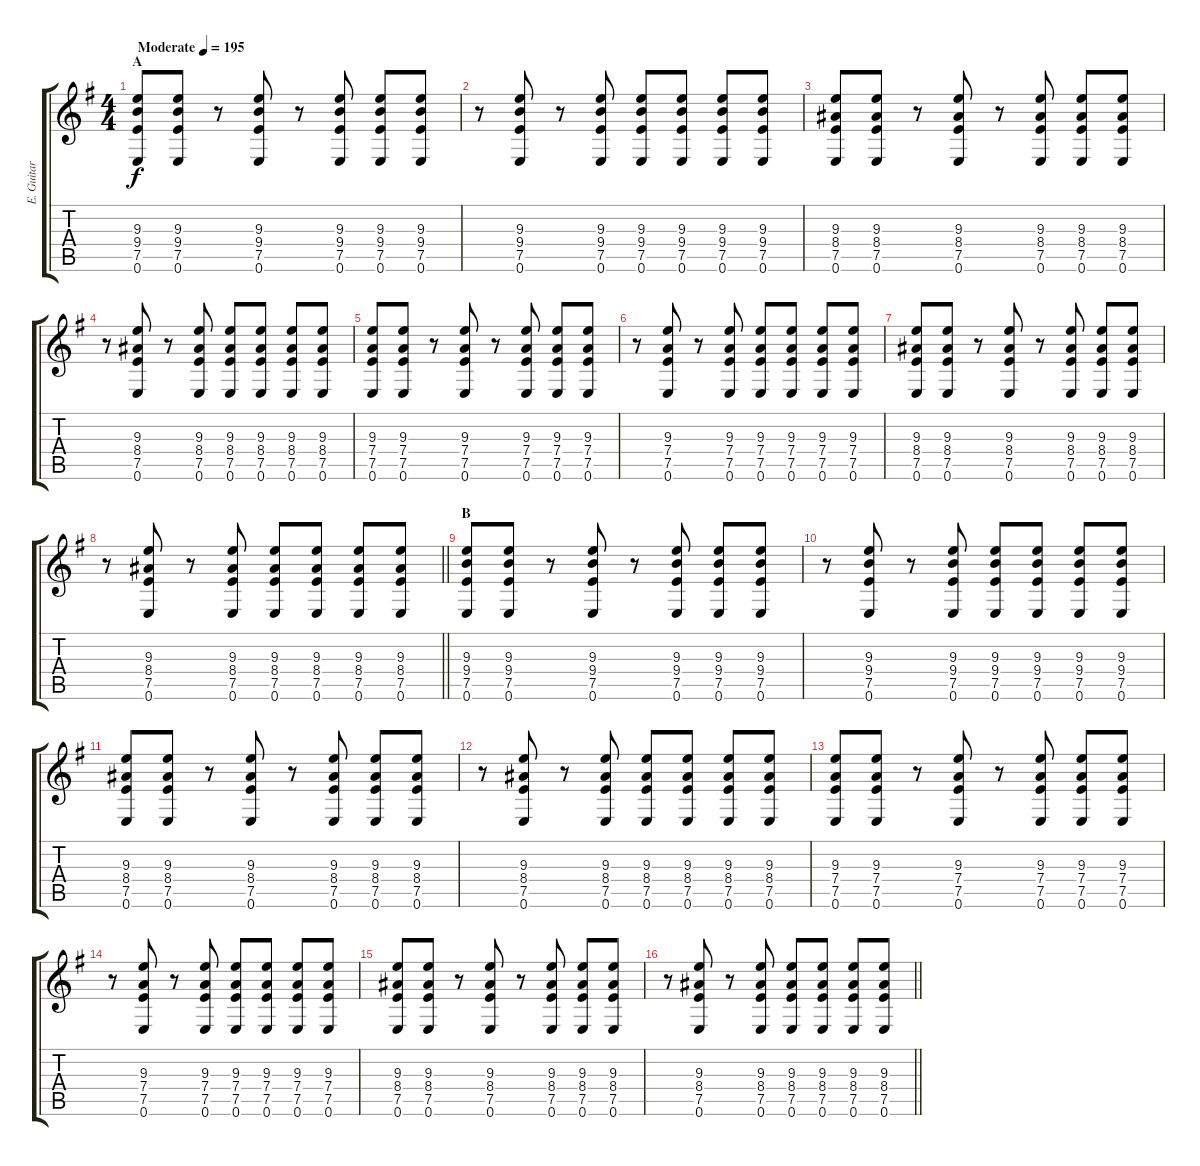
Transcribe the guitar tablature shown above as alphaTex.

\track ("E. Guitar I" "E. Guitar ") {instrument overdrivenguitar}
\staff {score tabs}
\tuning (E4 B3 G3 D3 A2 E2) {hide}
\ts (4 4)
\section ("" "A")
\tempo (195 "Moderate")
\clef g2
\ks g
(9.3 9.4 7.5 0.6).8{dy f instrument overdrivenguitar} (9.3 9.4 7.5 0.6).8 r.8 (9.3 9.4 7.5 0.6).8 r.8 (9.3 9.4 7.5 0.6).8 (9.3 9.4 7.5 0.6).8 (9.3 9.4 7.5 0.6).8 |
r.8 (9.3 9.4 7.5 0.6).8 r.8 (9.3 9.4 7.5 0.6).8 (9.3 9.4 7.5 0.6).8 (9.3 9.4 7.5 0.6).8 (9.3 9.4 7.5 0.6).8 (9.3 9.4 7.5 0.6).8 |
(9.3 8.4 7.5 0.6).8 (9.3 8.4 7.5 0.6).8 r.8 (9.3 8.4 7.5 0.6).8 r.8 (9.3 8.4 7.5 0.6).8 (9.3 8.4 7.5 0.6).8 (9.3 8.4 7.5 0.6).8 |
r.8 (9.3 8.4 7.5 0.6).8 r.8 (9.3 8.4 7.5 0.6).8 (9.3 8.4 7.5 0.6).8 (9.3 8.4 7.5 0.6).8 (9.3 8.4 7.5 0.6).8 (9.3 8.4 7.5 0.6).8 |
(9.3 7.4 7.5 0.6).8 (9.3 7.4 7.5 0.6).8 r.8 (9.3 7.4 7.5 0.6).8 r.8 (9.3 7.4 7.5 0.6).8 (9.3 7.4 7.5 0.6).8 (9.3 7.4 7.5 0.6).8 |
r.8 (9.3 7.4 7.5 0.6).8 r.8 (9.3 7.4 7.5 0.6).8 (9.3 7.4 7.5 0.6).8 (9.3 7.4 7.5 0.6).8 (9.3 7.4 7.5 0.6).8 (9.3 7.4 7.5 0.6).8 |
(9.3 8.4 7.5 0.6).8 (9.3 8.4 7.5 0.6).8 r.8 (9.3 8.4 7.5 0.6).8 r.8 (9.3 8.4 7.5 0.6).8 (9.3 8.4 7.5 0.6).8 (9.3 8.4 7.5 0.6).8 |
\barLineRight lightlight
r.8 (9.3 8.4 7.5 0.6).8 r.8 (9.3 8.4 7.5 0.6).8 (9.3 8.4 7.5 0.6).8 (9.3 8.4 7.5 0.6).8 (9.3 8.4 7.5 0.6).8 (9.3 8.4 7.5 0.6).8 |
\section ("" "B")
(9.3 9.4 7.5 0.6).8 (9.3 9.4 7.5 0.6).8 r.8 (9.3 9.4 7.5 0.6).8 r.8 (9.3 9.4 7.5 0.6).8 (9.3 9.4 7.5 0.6).8 (9.3 9.4 7.5 0.6).8 |
r.8 (9.3 9.4 7.5 0.6).8 r.8 (9.3 9.4 7.5 0.6).8 (9.3 9.4 7.5 0.6).8 (9.3 9.4 7.5 0.6).8 (9.3 9.4 7.5 0.6).8 (9.3 9.4 7.5 0.6).8 |
(9.3 8.4 7.5 0.6).8 (9.3 8.4 7.5 0.6).8 r.8 (9.3 8.4 7.5 0.6).8 r.8 (9.3 8.4 7.5 0.6).8 (9.3 8.4 7.5 0.6).8 (9.3 8.4 7.5 0.6).8 |
r.8 (9.3 8.4 7.5 0.6).8 r.8 (9.3 8.4 7.5 0.6).8 (9.3 8.4 7.5 0.6).8 (9.3 8.4 7.5 0.6).8 (9.3 8.4 7.5 0.6).8 (9.3 8.4 7.5 0.6).8 |
(9.3 7.4 7.5 0.6).8 (9.3 7.4 7.5 0.6).8 r.8 (9.3 7.4 7.5 0.6).8 r.8 (9.3 7.4 7.5 0.6).8 (9.3 7.4 7.5 0.6).8 (9.3 7.4 7.5 0.6).8 |
r.8 (9.3 7.4 7.5 0.6).8 r.8 (9.3 7.4 7.5 0.6).8 (9.3 7.4 7.5 0.6).8 (9.3 7.4 7.5 0.6).8 (9.3 7.4 7.5 0.6).8 (9.3 7.4 7.5 0.6).8 |
(9.3 8.4 7.5 0.6).8 (9.3 8.4 7.5 0.6).8 r.8 (9.3 8.4 7.5 0.6).8 r.8 (9.3 8.4 7.5 0.6).8 (9.3 8.4 7.5 0.6).8 (9.3 8.4 7.5 0.6).8 |
\barLineRight lightlight
r.8 (9.3 8.4 7.5 0.6).8 r.8 (9.3 8.4 7.5 0.6).8 (9.3 8.4 7.5 0.6).8 (9.3 8.4 7.5 0.6).8 (9.3 8.4 7.5 0.6).8 (9.3 8.4 7.5 0.6).8
